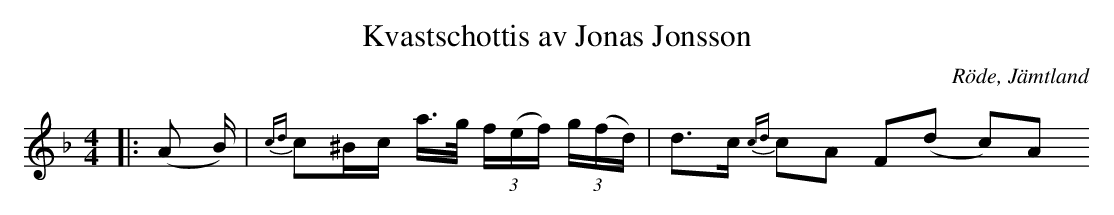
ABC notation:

X:1
T:Kvastschottis av Jonas Jonsson
O:Röde, Jämtland
M:4/4
L:1/16
K:F
|: (A2 B) | {cd}c2^Bc a>g (3f(ef) (3g(fd) | d2>c2 {cd}c2A2 F2(d2- c2)A2
